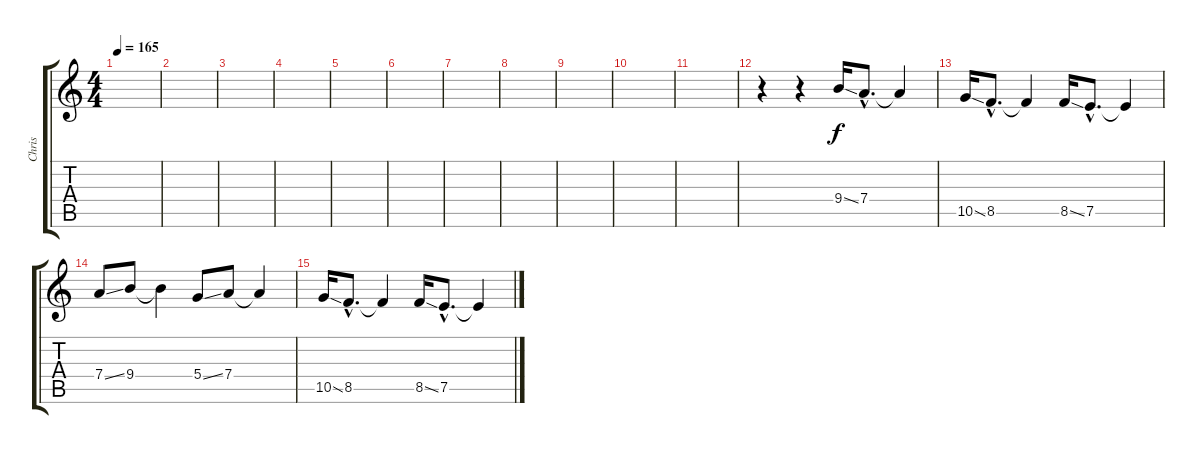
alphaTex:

\track ("Chris" "Chris") {instrument acousticguitarnylon}
\staff {score tabs}
\tuning (E4 B3 G3 D3 A2 E2) {hide}
\ts (4 4)
\tempo 165
\clef g2
\ks c
|
|
|
|
|
|
|
|
|
|
|
r.4 r.4 9.4{ss}.16 7.4{hac}.8{d} 7.4{t}.4 |
10.5{ss}.16 8.5{hac}.8{d} 8.5{t}.4 8.5{ss}.16 7.5{hac}.8{d} 7.5{t}.4 |
7.4{ss}.8 9.4.8 9.4{t}.4 5.4{ss}.8 7.4.8 7.4{t}.4 |
10.5{ss}.16 8.5{hac}.8{d} 8.5{t}.4 8.5{ss}.16 7.5{hac}.8{d} 7.5{t}.4
